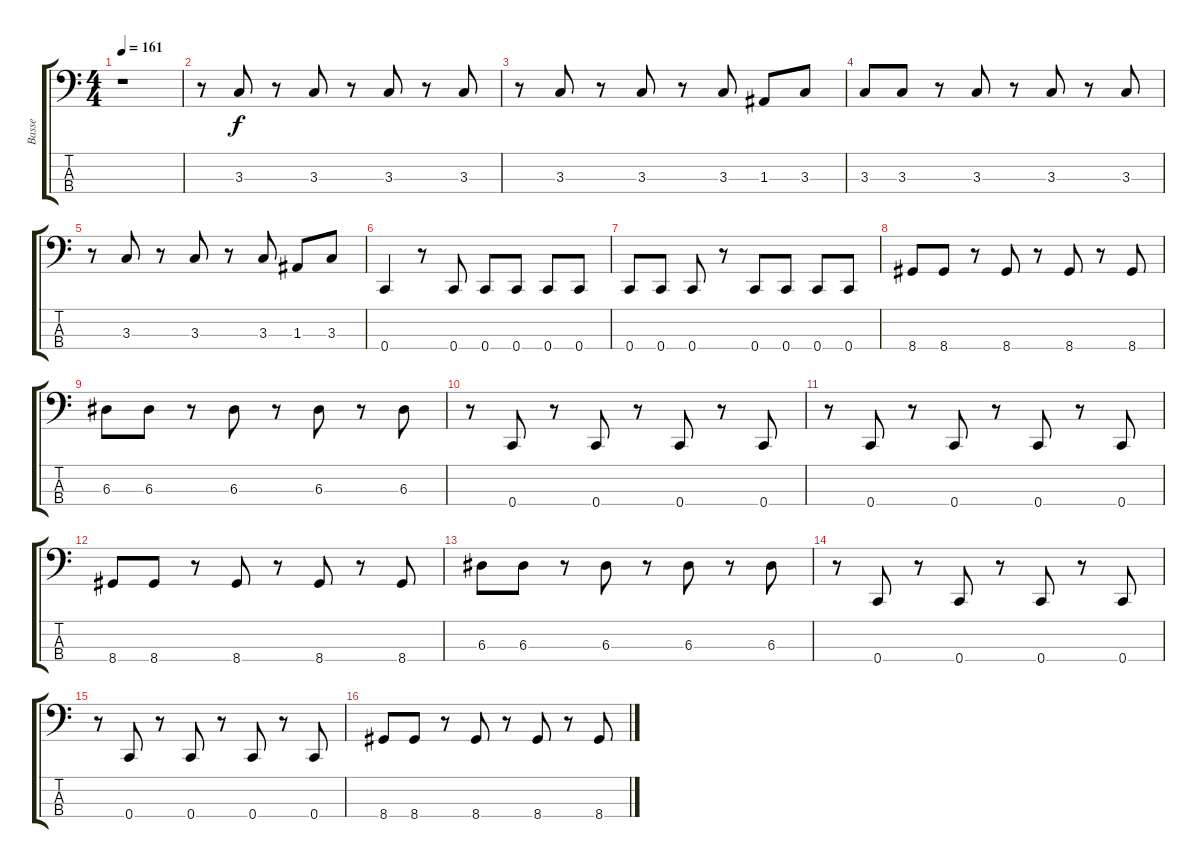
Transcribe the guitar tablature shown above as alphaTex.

\track ("Basse" "Basse") {instrument electricbassfinger}
\staff {score tabs}
\tuning (G2 D2 A1 C1) {hide}
\ts (4 4)
\tempo 161
\clef f4
\ks c
r.1{dy f instrument electricbassfinger} |
r.8 3.3.8 r.8 3.3.8 r.8 3.3.8 r.8 3.3.8 |
r.8 3.3.8 r.8 3.3.8 r.8 3.3.8 1.3.8 3.3.8 |
3.3.8 3.3.8 r.8 3.3.8 r.8 3.3.8 r.8 3.3.8 |
r.8 3.3.8 r.8 3.3.8 r.8 3.3.8 1.3.8 3.3.8 |
0.4.4 r.8 0.4.8 0.4.8 0.4.8 0.4.8 0.4.8 |
0.4.8 0.4.8 0.4.8 r.8 0.4.8 0.4.8 0.4.8 0.4.8 |
8.4.8 8.4.8 r.8 8.4.8 r.8 8.4.8 r.8 8.4.8 |
6.3.8 6.3.8 r.8 6.3.8 r.8 6.3.8 r.8 6.3.8 |
r.8 0.4.8 r.8 0.4.8 r.8 0.4.8 r.8 0.4.8 |
r.8 0.4.8 r.8 0.4.8 r.8 0.4.8 r.8 0.4.8 |
8.4.8 8.4.8 r.8 8.4.8 r.8 8.4.8 r.8 8.4.8 |
6.3.8 6.3.8 r.8 6.3.8 r.8 6.3.8 r.8 6.3.8 |
r.8 0.4.8 r.8 0.4.8 r.8 0.4.8 r.8 0.4.8 |
r.8 0.4.8 r.8 0.4.8 r.8 0.4.8 r.8 0.4.8 |
8.4.8 8.4.8 r.8 8.4.8 r.8 8.4.8 r.8 8.4.8
